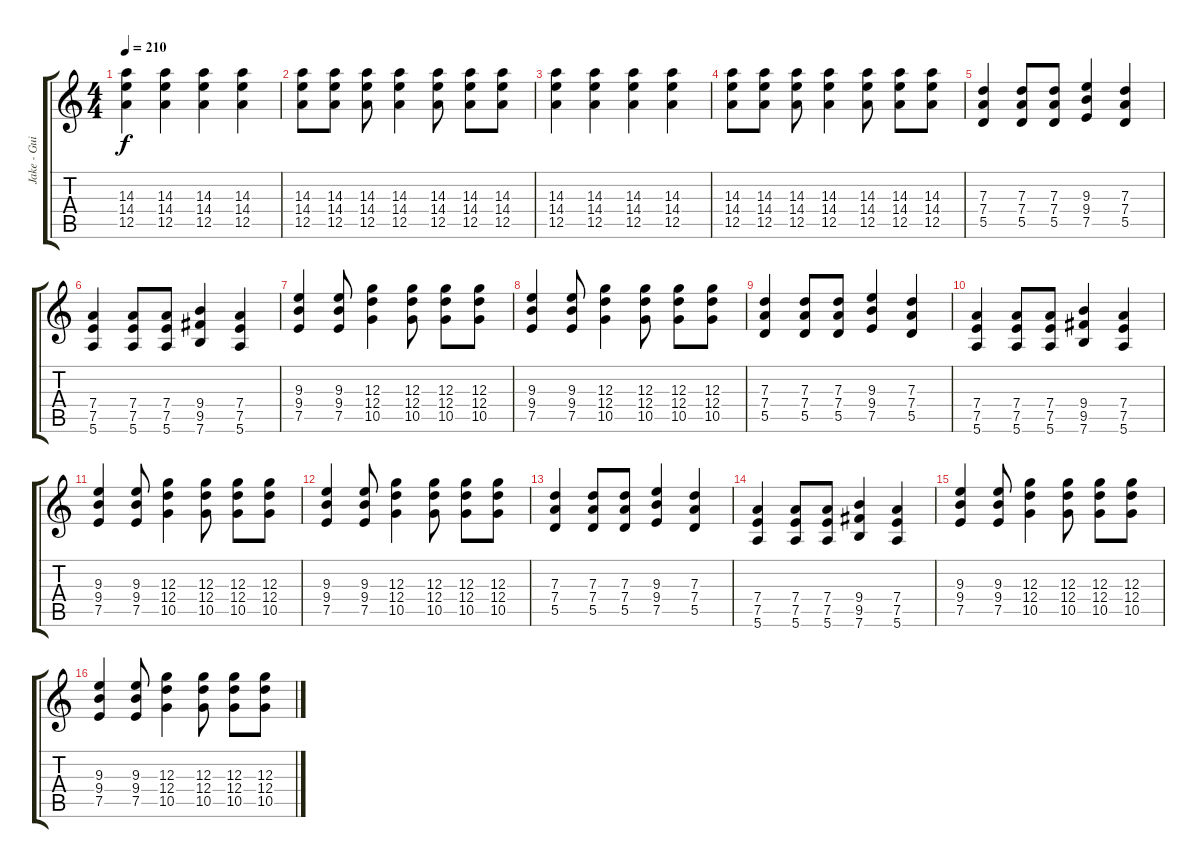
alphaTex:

\track ("Jake - Guitar 2" "Jake - Gui") {instrument overdrivenguitar}
\staff {score tabs}
\tuning (E4 B3 G3 D3 A2 E2) {hide}
\ts (4 4)
\tempo 210
\clef g2
\ks c
(14.3 14.4 12.5).4{dy f} (14.3 14.4 12.5).4 (14.3 14.4 12.5).4 (14.3 14.4 12.5).4 |
(14.3 14.4 12.5).8 (14.3 14.4 12.5).8 (14.3 14.4 12.5).8 (14.3 14.4 12.5).4 (14.3 14.4 12.5).8 (14.3 14.4 12.5).8 (14.3 14.4 12.5).8 |
(14.3 14.4 12.5).4 (14.3 14.4 12.5).4 (14.3 14.4 12.5).4 (14.3 14.4 12.5).4 |
(14.3 14.4 12.5).8 (14.3 14.4 12.5).8 (14.3 14.4 12.5).8 (14.3 14.4 12.5).4 (14.3 14.4 12.5).8 (14.3 14.4 12.5).8 (14.3 14.4 12.5).8 |
(7.3 7.4 5.5).4 (7.3 7.4 5.5).8 (7.3 7.4 5.5).8 (9.3 9.4 7.5).4 (7.3 7.4 5.5).4 |
(7.4 7.5 5.6).4 (7.4 7.5 5.6).8 (7.4 7.5 5.6).8 (9.4 9.5 7.6).4 (7.4 7.5 5.6).4 |
(9.3 9.4 7.5).4 (9.3 9.4 7.5).8 (12.3 12.4 10.5).4 (12.3 12.4 10.5).8 (12.3 12.4 10.5).8 (12.3 12.4 10.5).8 |
(9.3 9.4 7.5).4 (9.3 9.4 7.5).8 (12.3 12.4 10.5).4 (12.3 12.4 10.5).8 (12.3 12.4 10.5).8 (12.3 12.4 10.5).8 |
(7.3 7.4 5.5).4 (7.3 7.4 5.5).8 (7.3 7.4 5.5).8 (9.3 9.4 7.5).4 (7.3 7.4 5.5).4 |
(7.4 7.5 5.6).4 (7.4 7.5 5.6).8 (7.4 7.5 5.6).8 (9.4 9.5 7.6).4 (7.4 7.5 5.6).4 |
(9.3 9.4 7.5).4 (9.3 9.4 7.5).8 (12.3 12.4 10.5).4 (12.3 12.4 10.5).8 (12.3 12.4 10.5).8 (12.3 12.4 10.5).8 |
(9.3 9.4 7.5).4 (9.3 9.4 7.5).8 (12.3 12.4 10.5).4 (12.3 12.4 10.5).8 (12.3 12.4 10.5).8 (12.3 12.4 10.5).8 |
(7.3 7.4 5.5).4 (7.3 7.4 5.5).8 (7.3 7.4 5.5).8 (9.3 9.4 7.5).4 (7.3 7.4 5.5).4 |
(7.4 7.5 5.6).4 (7.4 7.5 5.6).8 (7.4 7.5 5.6).8 (9.4 9.5 7.6).4 (7.4 7.5 5.6).4 |
(9.3 9.4 7.5).4 (9.3 9.4 7.5).8 (12.3 12.4 10.5).4 (12.3 12.4 10.5).8 (12.3 12.4 10.5).8 (12.3 12.4 10.5).8 |
(9.3 9.4 7.5).4 (9.3 9.4 7.5).8 (12.3 12.4 10.5).4 (12.3 12.4 10.5).8 (12.3 12.4 10.5).8 (12.3 12.4 10.5).8
